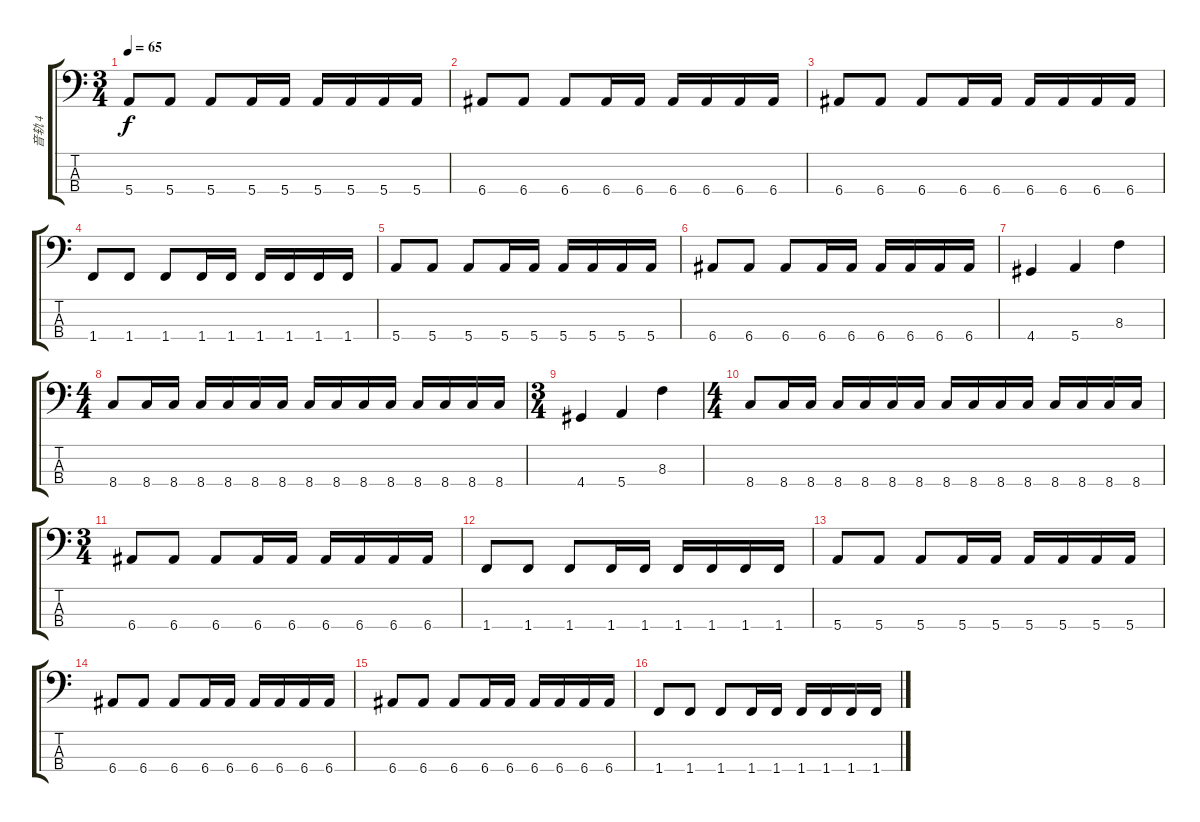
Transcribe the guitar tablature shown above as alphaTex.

\track ("音轨 4" "音轨 4") {instrument electricbassfinger}
\staff {score tabs}
\tuning (G2 D2 A1 E1) {hide}
\ts (3 4)
\tempo 65
\clef f4
\ks c
5.4.8{dy f} 5.4.8 5.4.8 5.4.16 5.4.16 5.4.16 5.4.16 5.4.16 5.4.16 |
6.4.8 6.4.8 6.4.8 6.4.16 6.4.16 6.4.16 6.4.16 6.4.16 6.4.16 |
6.4.8 6.4.8 6.4.8 6.4.16 6.4.16 6.4.16 6.4.16 6.4.16 6.4.16 |
1.4.8 1.4.8 1.4.8 1.4.16 1.4.16 1.4.16 1.4.16 1.4.16 1.4.16 |
5.4.8 5.4.8 5.4.8 5.4.16 5.4.16 5.4.16 5.4.16 5.4.16 5.4.16 |
6.4.8 6.4.8 6.4.8 6.4.16 6.4.16 6.4.16 6.4.16 6.4.16 6.4.16 |
4.4.4 5.4.4 8.3.4 |
\ts (4 4)
8.4.8 8.4.16 8.4.16 8.4.16 8.4.16 8.4.16 8.4.16 8.4.16 8.4.16 8.4.16 8.4.16 8.4.16 8.4.16 8.4.16 8.4.16 |
\ts (3 4)
4.4.4 5.4.4 8.3.4 |
\ts (4 4)
8.4.8 8.4.16 8.4.16 8.4.16 8.4.16 8.4.16 8.4.16 8.4.16 8.4.16 8.4.16 8.4.16 8.4.16 8.4.16 8.4.16 8.4.16 |
\ts (3 4)
6.4.8 6.4.8 6.4.8 6.4.16 6.4.16 6.4.16 6.4.16 6.4.16 6.4.16 |
1.4.8 1.4.8 1.4.8 1.4.16 1.4.16 1.4.16 1.4.16 1.4.16 1.4.16 |
5.4.8 5.4.8 5.4.8 5.4.16 5.4.16 5.4.16 5.4.16 5.4.16 5.4.16 |
6.4.8 6.4.8 6.4.8 6.4.16 6.4.16 6.4.16 6.4.16 6.4.16 6.4.16 |
6.4.8 6.4.8 6.4.8 6.4.16 6.4.16 6.4.16 6.4.16 6.4.16 6.4.16 |
1.4.8 1.4.8 1.4.8 1.4.16 1.4.16 1.4.16 1.4.16 1.4.16 1.4.16
